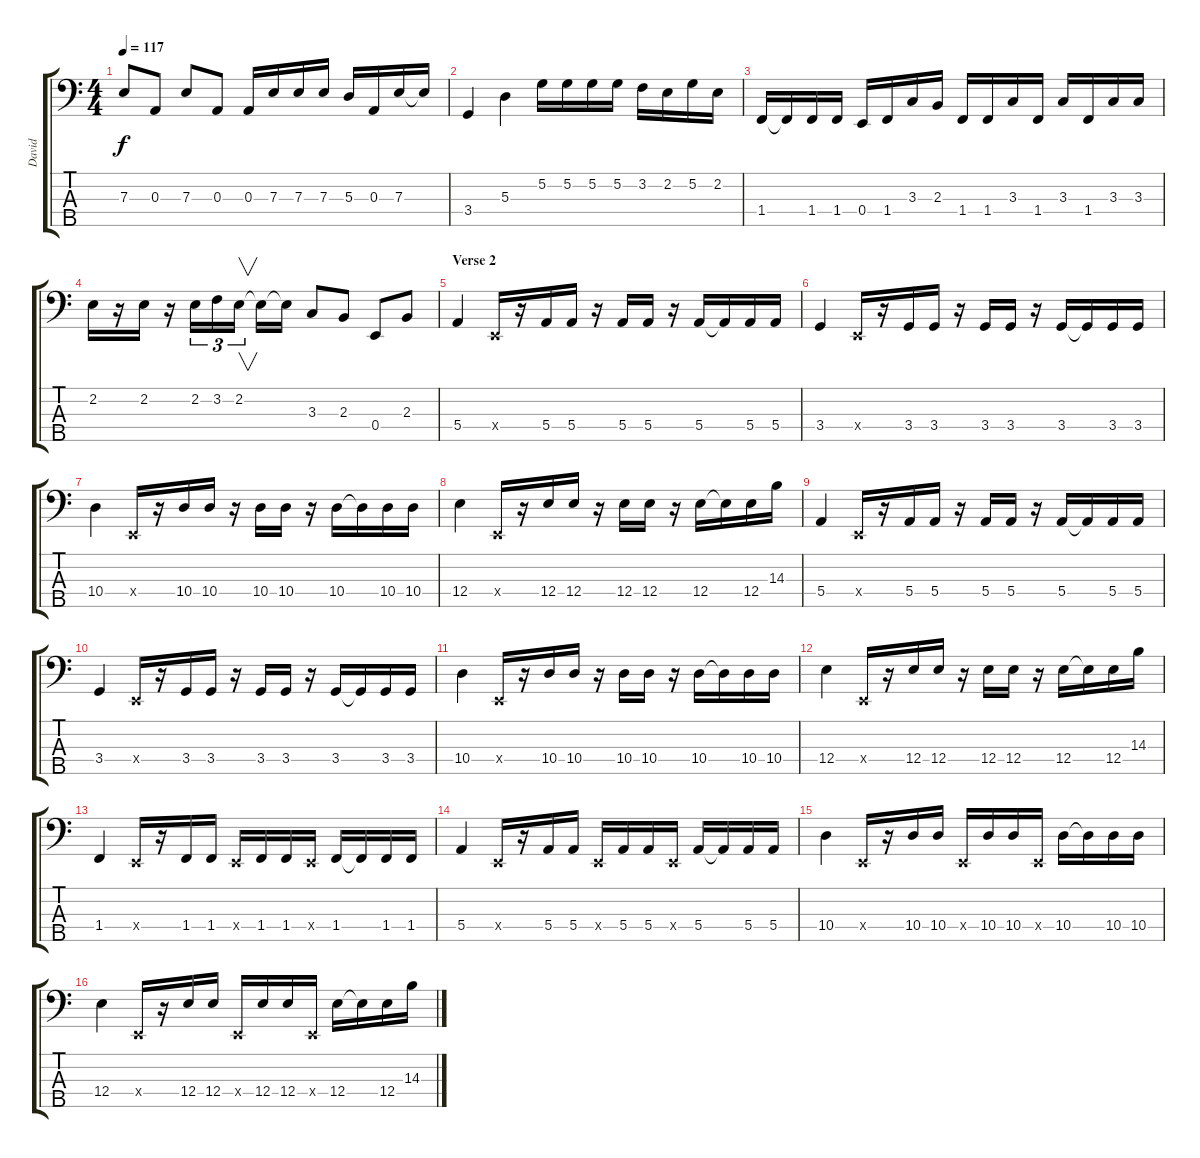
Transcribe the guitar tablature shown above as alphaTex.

\track ("David" "David") {instrument electricbasspick}
\staff {score tabs}
\tuning (G2 D2 A1 E1 B0) {hide}
\ts (4 4)
\tempo 117
\clef f4
\ks c
7.3.8{dy f} 0.3.8 7.3.8 0.3.8 0.3.16 7.3.16 7.3.16 7.3.16 5.3.16 0.3.16 7.3.16 7.3{t}.16 |
3.4.4 5.3.4 5.2.16 5.2.16 5.2.16 5.2.16 3.2.16 2.2.16 5.2.16 2.2.16 |
1.4.16 1.4{t}.16 1.4.16 1.4.16 0.4.16 1.4.16 3.3.16 2.3.16 1.4.16 1.4.16 3.3.16 1.4.16 3.3.16 1.4.16 3.3.16 3.3.16 |
2.2.16 r.16 2.2.16 r.16 2.2.16{tu (3 2)} 3.2.16{tu (3 2)} 2.2.16{v tu (3 2)} 2.2{t}.16 2.2{t}.16 3.3.8 2.3.8 0.4.8 2.3.8 |
\section ("" "Verse 2")
5.4.4 0.4{x}.16 r.16 5.4.16 5.4.16 r.16 5.4.16 5.4.16 r.16 5.4.16 5.4{t}.16 5.4.16 5.4.16 |
3.4.4 0.4{x}.16 r.16 3.4.16 3.4.16 r.16 3.4.16 3.4.16 r.16 3.4.16 3.4{t}.16 3.4.16 3.4.16 |
10.4.4 0.4{x}.16 r.16 10.4.16 10.4.16 r.16 10.4.16 10.4.16 r.16 10.4.16 10.4{t}.16 10.4.16 10.4.16 |
12.4.4 0.4{x}.16 r.16 12.4.16 12.4.16 r.16 12.4.16 12.4.16 r.16 12.4.16 12.4{t}.16 12.4.16 14.3.16 |
5.4.4 0.4{x}.16 r.16 5.4.16 5.4.16 r.16 5.4.16 5.4.16 r.16 5.4.16 5.4{t}.16 5.4.16 5.4.16 |
3.4.4 0.4{x}.16 r.16 3.4.16 3.4.16 r.16 3.4.16 3.4.16 r.16 3.4.16 3.4{t}.16 3.4.16 3.4.16 |
10.4.4 0.4{x}.16 r.16 10.4.16 10.4.16 r.16 10.4.16 10.4.16 r.16 10.4.16 10.4{t}.16 10.4.16 10.4.16 |
12.4.4 0.4{x}.16 r.16 12.4.16 12.4.16 r.16 12.4.16 12.4.16 r.16 12.4.16 12.4{t}.16 12.4.16 14.3.16 |
1.4.4{instrument slapbass1} 0.4{x}.16 r.16 1.4.16 1.4.16 0.4{x}.16 1.4.16 1.4.16 0.4{x}.16 1.4.16 1.4{t}.16 1.4.16 1.4.16 |
5.4.4{instrument slapbass1} 0.4{x}.16 r.16 5.4.16 5.4.16 0.4{x}.16 5.4.16 5.4.16 0.4{x}.16 5.4.16 5.4{t}.16 5.4.16 5.4.16 |
10.4.4{instrument slapbass1} 0.4{x}.16 r.16 10.4.16 10.4.16 0.4{x}.16 10.4.16 10.4.16 0.4{x}.16 10.4.16 10.4{t}.16 10.4.16 10.4.16 |
12.4.4{instrument slapbass1} 0.4{x}.16 r.16 12.4.16 12.4.16 0.4{x}.16 12.4.16 12.4.16 0.4{x}.16 12.4.16 12.4{t}.16 12.4.16 14.3.16
